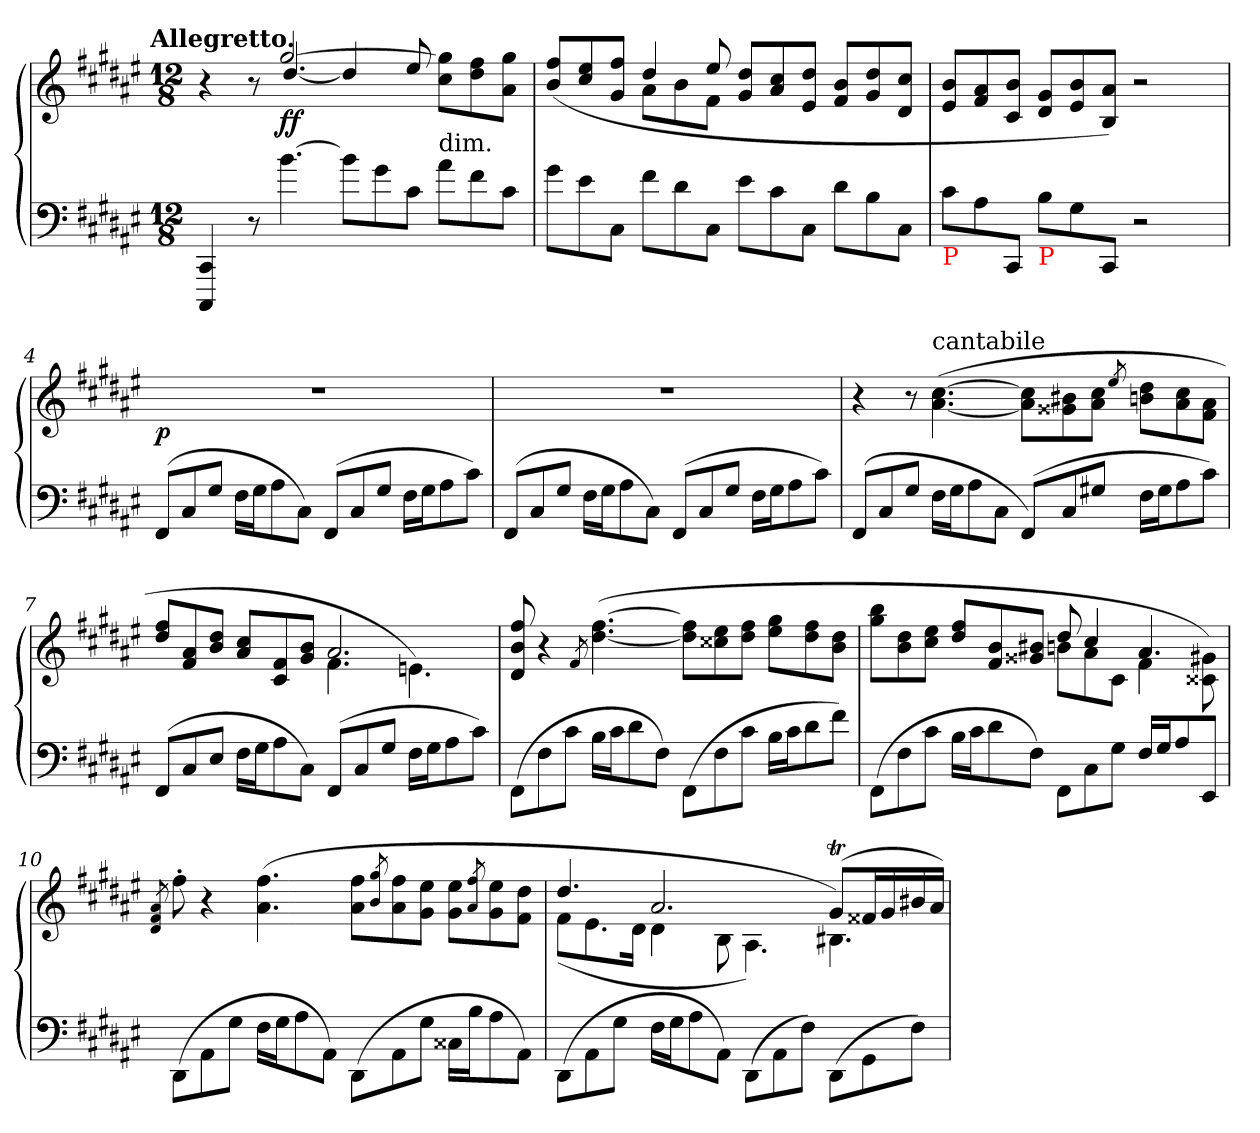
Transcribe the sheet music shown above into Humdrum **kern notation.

**kern	**kern	**dynam
*part1	*part1	*part1
*staff2	*staff1	*staff1/2
*clefF4	*clefG2	*
*k[f#c#g#d#a#e#]	*k[f#c#g#d#a#e#]	*
*F#:	*F#:	*
!!LO:TX:omd:t=Allegretto.
*M12/8	*M12/8	*
*MM174	*MM174	*
=1	=1	=1
*	*^	*
4CC# 4CCC#	4ryy	4r	.
8r	8ryy	8r	.
!	!LO:N:vis=2	!	!
[4.b\	[2.gg#	[4.dd#/	f f
8b\L]	.	4dd#/]	.
8g#\	.	.	.
8c#\J	.	8ee#/	.
!	!LO:TX:c:t=dim.	!	!
8a#\L	8gg#] 8cc#L	8ryy	.
8f#\	8ff# 8dd#	8ryy	.
8c#\J	8gg# 8a#J	8ryy	.
=2	=2	=2	=2
8g#\L	(8ff#/ 8b/L	4.ryy	.
8e#\	8ee#/ 8cc#/	.	.
8C#J	8ff#/ 8g#/J	.	.
8f#L	4dd#	8a#L	.
8d#	.	8b	.
8C#J	8ee#	8f#J	.
8e#L	8dd# 8g#L	2.ryy	.
8c#	8cc# 8a#	.	.
8C#J	8dd# 8e#J	.	.
8d#L	8b 8f#L	.	.
8B	8dd# 8g#	.	.
8C#J	8cc# 8d#J	.	.
*	*v	*v	*
=3	=3	=3
!LO:TX:b:color=red:t=P	!	!
8c#\L	8b 8e#L	.
8A#\	8a# 8f#	.
8CC#/J	8b 8c#J	.
!LO:TX:b:color=red:t=P	!	!
8B\L	8g# 8d#L	.
8G#\	8b 8e#	.
8CC#/J	8a# 8BJ)	.
!LO:N:vis=2	!LO:N:vis=2	!
2.r	2.r	.
=4	=4	=4
(8FF#L	1.rdd	p
8C#	.	.
8G#J	.	.
16F#LL	.	.
16G#J	.	.
8A#	.	.
8C#J)	.	.
(>8FF#L	.	.
8C#	.	.
8G#J	.	.
16F#LL	.	.
16G#J	.	.
8A#	.	.
8c#J)	.	.
=5	=5	=5
(8FF#L	1.rdd	.
8C#	.	.
8G#J	.	.
16F#LL	.	.
16G#J	.	.
8A#	.	.
8C#J)	.	.
(>8FF#L	.	.
8C#	.	.
8G#J	.	.
16F#LL	.	.
16G#J	.	.
8A#	.	.
8c#J)	.	.
=6	=6	=6
(8FF#L	4r	.
8C#	.	.
8G#J	8r	.
!	!LO:TX:a:t=cantabile	!
16F#LL	([4.cc# [4.a#	.
16G#J	.	.
8A#	.	.
8C#J	.	.
(8FF#L)	8cc#]\ 8a#]\L	.
8C#	8b#X\ 8g##X\	.
8G#XJ	8cc#\ 8a#\J	.
.	8qee#/	.
16F#LL	8dd#\ 8b\L	.
16G#J	.	.
8A#	8cc#\ 8a#\	.
8c#J)	8a#\ 8f#\J	.
=7	=7	=7
*	*^	*
(8FF#L	8ff#/ 8dd#/L	2.ryy	.
8C#	8a#/ 8f#/	.	.
8E#J	8dd#/ 8b/J	.	.
16F#LL	8cc# 8a#L	.	.
16G#J	.	.	.
8A#	8f# 8c#	.	.
8C#J)	8b 8g#J	.	.
(>8FF#L	2.a#	4.f#	.
8C#	.	.	.
8G#J	.	.	.
16F#LL	.	4.en)	.
16G#J	.	.	.
8A#	.	.	.
8c#J)	.	.	.
*	*v	*v	*
=8	=8	=8
(8FF#L	8ff# 8b 8d#	.
8F#	4r	.
8c#J	.	.
.	8qf#/	.
16BLL	([4.ff# [4.dd#	.
16c#J	.	.
8d#	.	.
8F#J)	.	.
(8FF#L	8ff#] 8dd#]L	.
8F#	8ee# 8cc##X	.
8c#J	8ff# 8dd#J	.
16BLL	8gg# 8ee#L	.
16c#J	.	.
8d#	8ff# 8dd#	.
8f#J)	8dd# 8bJ	.
=9	=9	=9
*	*^	*
(8FF#L	8bb\ 8gg#\L	2.ryy	.
8F#	8dd#\ 8b\	.	.
8c#J	8ee#\ 8cc#\J	.	.
16BLL	8ff#/ 8dd#/L	.	.
16c#J	.	.	.
8d#	8b/ 8f#/	.	.
8F#J)	8b#X/ 8g##X/J	.	.
8FF#\L	8dd#	8bnL	.
8C#\	4cc#	8a#	.
8G#\J	.	8c#J	.
16F#LL	4.a#	4f#	.
16G#J	.	.	.
8A#	.	.	.
8EE#J	.	8g# 8c##X)	.
*	*v	*v	*
=10	=10	=10
.	8qa#/ 8qf#/ 8qd#/	.
(8DD#\L	8ff#'	.
8AA#\	4r	.
8G#\J	.	.
16F#LL	(4.ff# 4.a#	.
16G#J	.	.
8A#	.	.
8AA#J)	.	.
(8DD#\L	8ff# 8a#L	.
.	8qgg#/ 8qb/	.
8AA#\	8ff# 8a#	.
8G#\J	8ee# 8g#J	.
16C##XLL	8ee# 8g#L	.
16BJ	.	.
.	8qff#/ 8qa#/	.
8A#	8ee# 8g#	.
8AA#J)	8dd# 8f#J	.
=11	=11	=11
*	*^	*
(8DD#\L	4.dd#	(8f#L	.
8AA#\	.	8.e#	.
8G#\J	.	.	.
.	.	16d#Jk	.
16F#LL	2.a#	4d#	.
16G#J	.	.	.
8A#	.	.	.
8AA#J)	.	8B	.
(8DD#\L	.	4.A#)	.
8AA#\	.	.	.
8F#\J)	.	.	.
(8DD#\L	(<8g#TL)	4.B#X	.
8GG#\	16f##XL	.	.
.	16g#	.	.
8F#\J)	16b#X	.	.
.	16a#JJ)	.	.
*	*v	*v	*
=	=	=
*-	*-	*-
